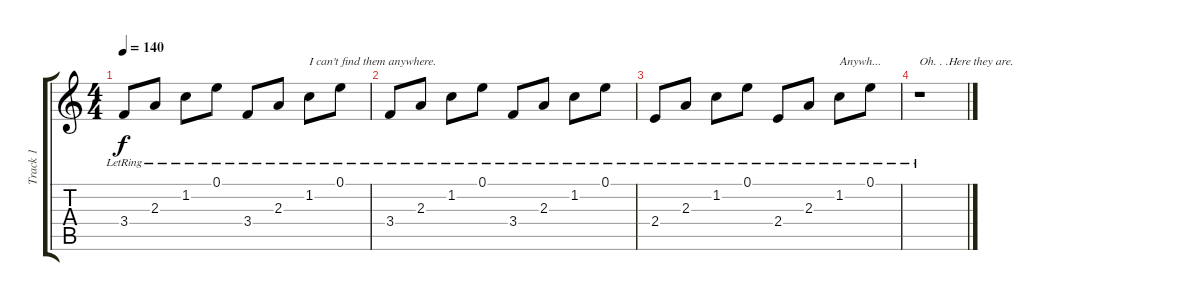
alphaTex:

\track ("Track 1" "Track 1") {instrument acousticguitarsteel}
\staff {score tabs}
\tuning (E4 B3 G3 D3 A2 E2) {hide}
\ts (4 4)
\tempo 140
\clef g2
\ks c
3.4{lr}.8{dy f} 2.3{lr}.8 1.2{lr}.8 0.1{lr}.8 3.4{lr}.8 2.3{lr}.8 1.2{lr}.8{txt "I can't find them anywhere."} 0.1{lr}.8 |
3.4{lr}.8 2.3{lr}.8 1.2{lr}.8 0.1{lr}.8 3.4{lr}.8 2.3{lr}.8 1.2{lr}.8 0.1{lr}.8 |
2.4{lr}.8 2.3{lr}.8 1.2{lr}.8 0.1{lr}.8 2.4{lr}.8 2.3{lr}.8 1.2{lr}.8{txt "Anywh..."} 0.1{lr}.8 |
r.1{txt "Oh. . .Here they are."}
